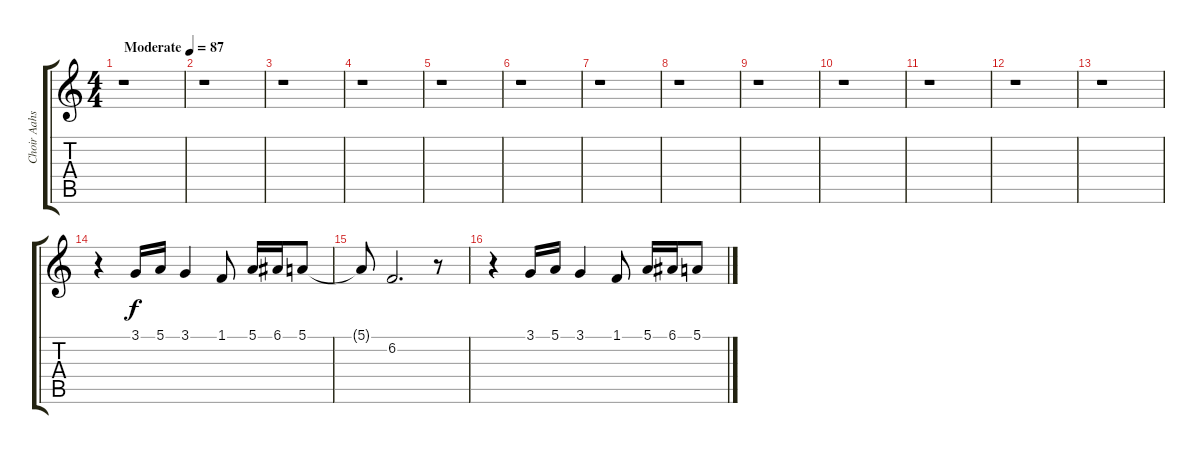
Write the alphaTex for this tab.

\track ("Choir Aahs" "Choir Aahs") {instrument choiraahs}
\staff {score tabs}
\tuning (E4 B3 G3 D3 A2 E2) {hide}
\ts (4 4)
\tempo (87 "Moderate")
\tempo 91
\tempo (87 "Moderate")
\clef g2
\ks c
r.1{dy f instrument choiraahs} |
r.1 |
r.1 |
r.1 |
r.1 |
r.1 |
r.1 |
r.1 |
r.1 |
r.1 |
r.1 |
r.1 |
r.1 |
r.4 3.1.16 5.1.16 3.1.4 1.1.8 5.1.16 6.1.16 5.1.8 |
5.1{t}.8 6.2.2{d} r.8 |
r.4 3.1.16 5.1.16 3.1.4 1.1.8 5.1.16 6.1.16 5.1.8
